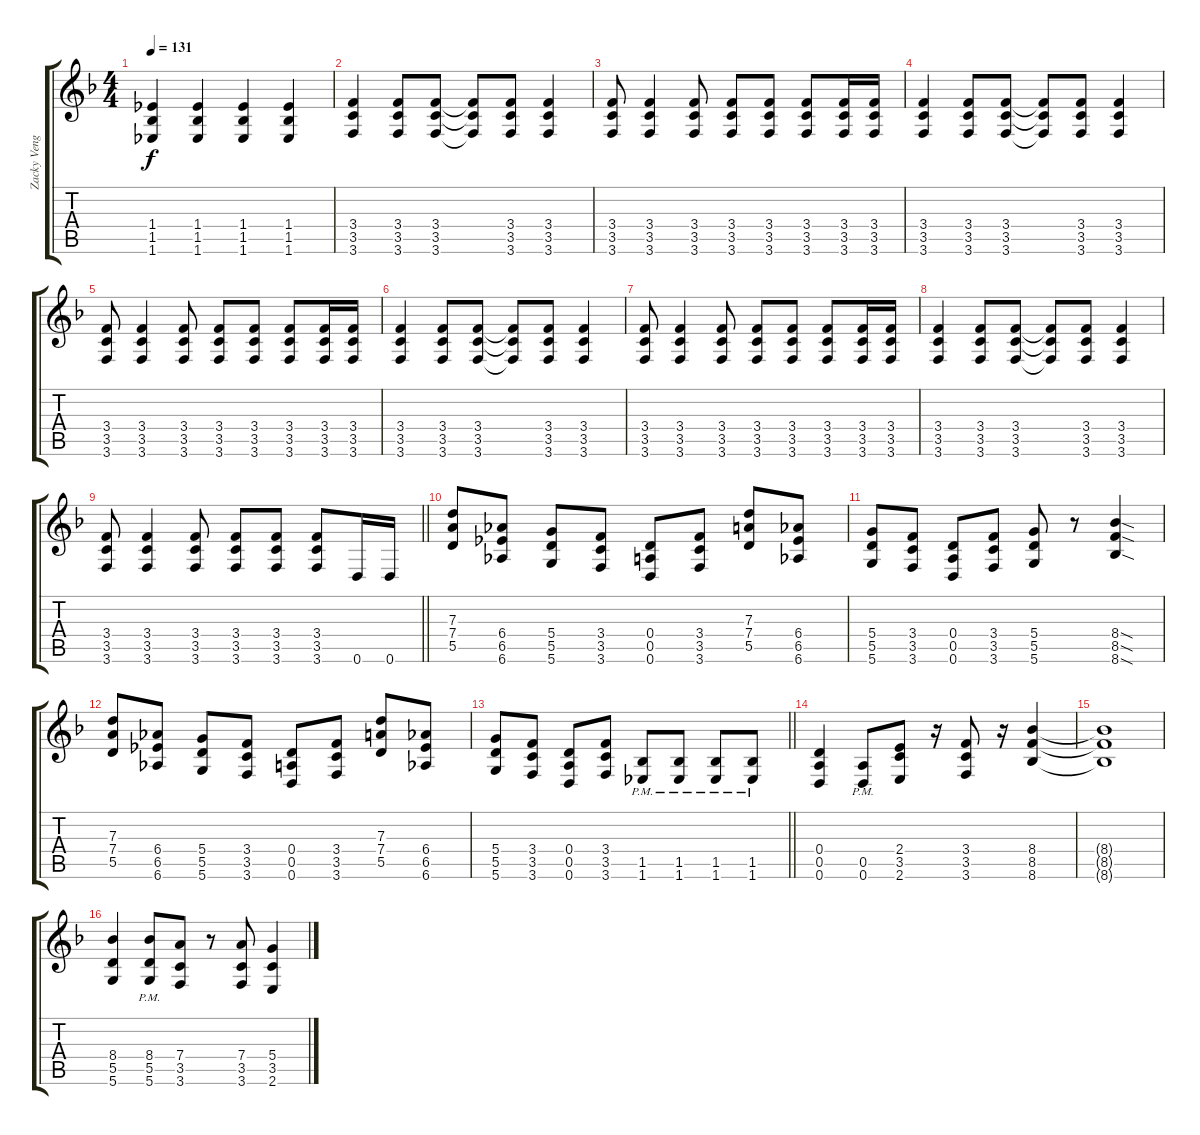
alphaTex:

\track ("Zacky Vengeance" "Zacky Veng") {instrument distortionguitar}
\staff {score tabs}
\tuning (E4 B3 G3 D3 A2 D2) {hide}
\ts (4 4)
\tempo 131
\clef g2
\ks f
(1.4 1.5 1.6).4{dy f} (1.4 1.5 1.6).4 (1.4 1.5 1.6).4 (1.4 1.5 1.6).4 |
(3.4 3.5 3.6).4 (3.4 3.5 3.6).8 (3.4 3.5 3.6).8 (3.4{t} 3.5{t} 3.6{t}).8 (3.4 3.5 3.6).8 (3.4 3.5 3.6).4 |
(3.4 3.5 3.6).8 (3.4 3.5 3.6).4 (3.4 3.5 3.6).8 (3.4 3.5 3.6).8 (3.4 3.5 3.6).8 (3.4 3.5 3.6).8 (3.4 3.5 3.6).16 (3.4 3.5 3.6).16 |
(3.4 3.5 3.6).4 (3.4 3.5 3.6).8 (3.4 3.5 3.6).8 (3.4{t} 3.5{t} 3.6{t}).8 (3.4 3.5 3.6).8 (3.4 3.5 3.6).4 |
(3.4 3.5 3.6).8 (3.4 3.5 3.6).4 (3.4 3.5 3.6).8 (3.4 3.5 3.6).8 (3.4 3.5 3.6).8 (3.4 3.5 3.6).8 (3.4 3.5 3.6).16 (3.4 3.5 3.6).16 |
(3.4 3.5 3.6).4 (3.4 3.5 3.6).8 (3.4 3.5 3.6).8 (3.4{t} 3.5{t} 3.6{t}).8 (3.4 3.5 3.6).8 (3.4 3.5 3.6).4 |
(3.4 3.5 3.6).8 (3.4 3.5 3.6).4 (3.4 3.5 3.6).8 (3.4 3.5 3.6).8 (3.4 3.5 3.6).8 (3.4 3.5 3.6).8 (3.4 3.5 3.6).16 (3.4 3.5 3.6).16 |
(3.4 3.5 3.6).4 (3.4 3.5 3.6).8 (3.4 3.5 3.6).8 (3.4{t} 3.5{t} 3.6{t}).8 (3.4 3.5 3.6).8 (3.4 3.5 3.6).4 |
\barLineRight lightlight
(3.4 3.5 3.6).8 (3.4 3.5 3.6).4 (3.4 3.5 3.6).8 (3.4 3.5 3.6).8 (3.4 3.5 3.6).8 (3.4 3.5 3.6).8 0.6.16 0.6.16 |
(7.3 7.4 5.5).8 (6.4 6.5 6.6).8 (5.4 5.5 5.6).8 (3.4 3.5 3.6).8 (0.4 0.5 0.6).8 (3.4 3.5 3.6).8 (7.3 7.4 5.5).8 (6.4 6.5 6.6).8 |
(5.4 5.5 5.6).8 (3.4 3.5 3.6).8 (0.4 0.5 0.6).8 (3.4 3.5 3.6).8 (5.4 5.5 5.6).8 r.8 (8.4{sod} 8.5{sod} 8.6{sod}).4 |
(7.3 7.4 5.5).8 (6.4 6.5 6.6).8 (5.4 5.5 5.6).8 (3.4 3.5 3.6).8 (0.4 0.5 0.6).8 (3.4 3.5 3.6).8 (7.3 7.4 5.5).8 (6.4 6.5 6.6).8 |
\barLineRight lightlight
(5.4 5.5 5.6).8 (3.4 3.5 3.6).8 (0.4 0.5 0.6).8 (3.4 3.5 3.6).8 (1.5{pm} 1.6{pm}).8 (1.5{pm} 1.6{pm}).8 (1.5{pm} 1.6{pm}).8 (1.5{pm} 1.6{pm}).8 |
(0.4 0.5 0.6).4 (0.5{pm} 0.6{pm}).8 (2.4 3.5 2.6).8 r.16 (3.4 3.5 3.6).8 r.16 (8.4 8.5 8.6).4 |
(8.4{t} 8.5{t} 8.6{t}).1 |
(8.4 5.5 5.6).4 (8.4{pm} 5.5{pm} 5.6{pm}).8 (7.4 3.5 3.6).8 r.8 (7.4 3.5 3.6).8 (5.4 3.5 2.6).4
